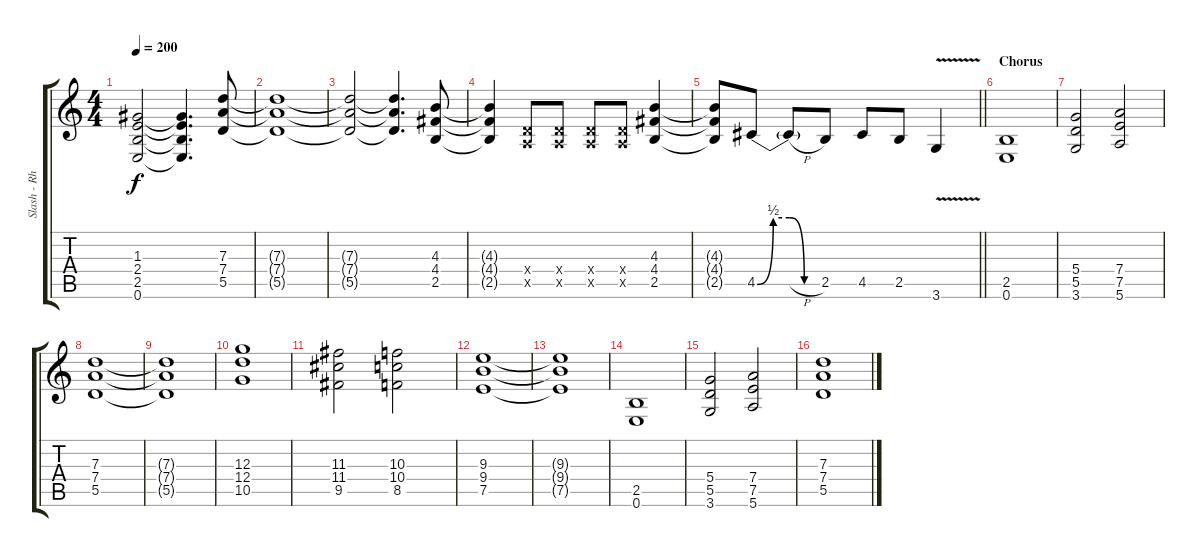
\track ("Slash - Rhytm" "Slash - Rh") {instrument overdrivenguitar}
\staff {score tabs}
\tuning (E4 B3 G3 D3 A2 E2) {hide}
\ts (4 4)
\tempo 200
\clef g2
\ks c
(1.3{t} 2.4{t} 2.5{t} 0.6{t}).2{dy f} (1.3{t} 2.4{t} 2.5{t} 0.6{t}).4{d} (7.3 7.4 5.5).8 |
(7.3{t} 7.4{t} 5.5{t}).1 |
(7.3{t} 7.4{t} 5.5{t}).2 (7.3{t} 7.4{t} 5.5{t}).4{d} (4.3 4.4 2.5).8 |
(4.3{t} 4.4{t} 2.5{t}).4 (0.4{x} 0.5{x}).8 (0.4{x} 0.5{x}).8 (0.4{x} 0.5{x}).8 (0.4{x} 0.5{x}).8 (4.3 4.4 2.5).4 |
\barLineRight lightlight
(4.3{t} 4.4{t} 2.5{t}).8 4.5{be (custom 0 0 15 2 30 2 44 0 60 0)}.8 4.5{h t}.8 2.5.8 4.5.8 2.5.8 3.6{v}.4 |
\section ("" "Chorus")
(2.5 0.6).1 |
(5.4 5.5 3.6).2 (7.4 7.5 5.6).2 |
(7.3 7.4 5.5).1 |
(7.3{t} 7.4{t} 5.5{t}).1 |
(12.3 12.4 10.5).1 |
(11.3 11.4 9.5).2 (10.3 10.4 8.5).2 |
(9.3 9.4 7.5).1 |
(9.3{t} 9.4{t} 7.5{t}).1 |
(2.5 0.6).1 |
(5.4 5.5 3.6).2 (7.4 7.5 5.6).2 |
(7.3 7.4 5.5).1
